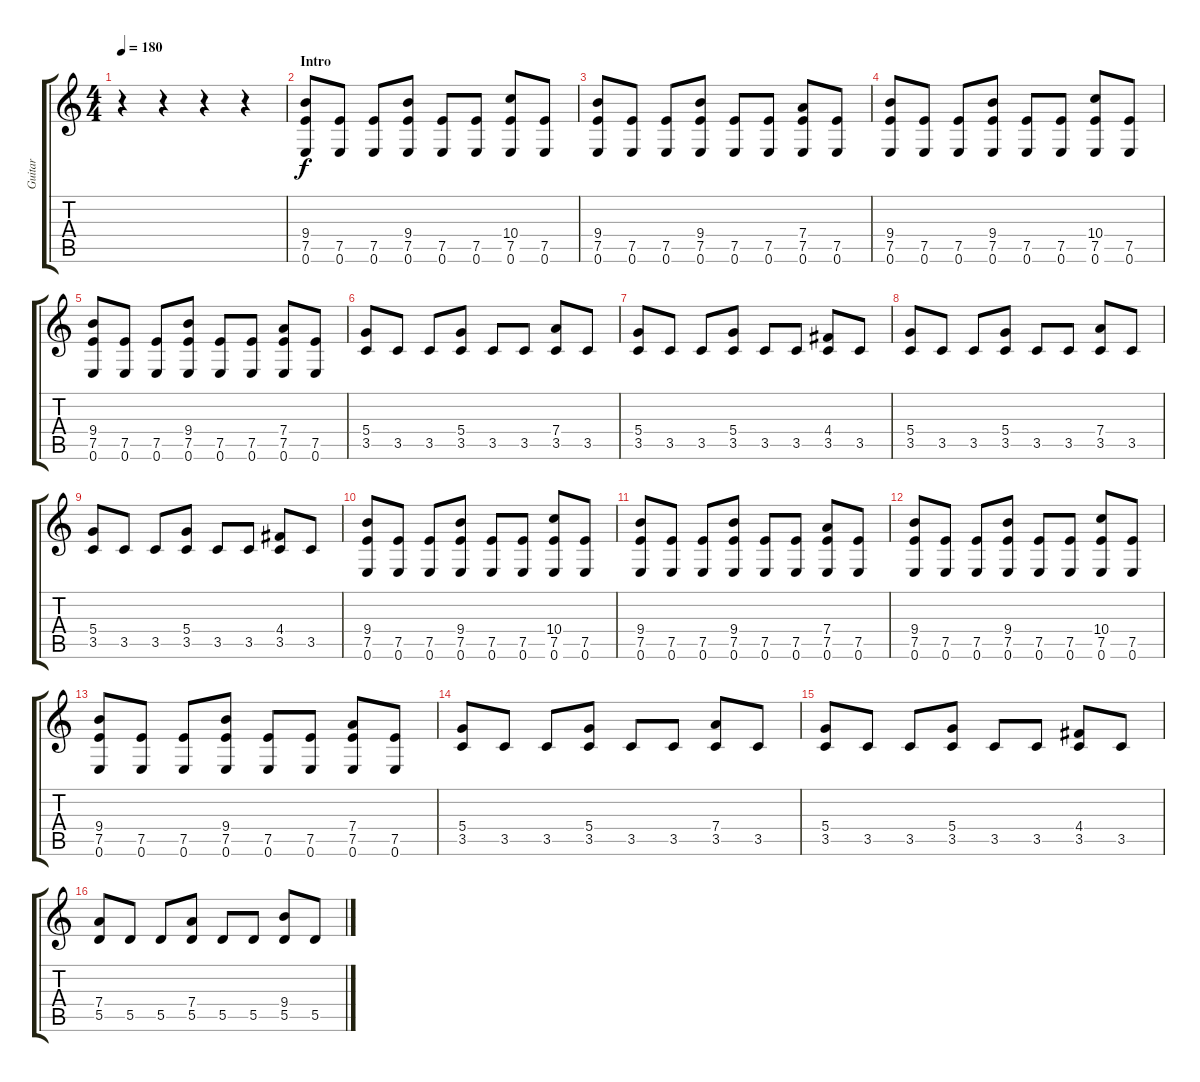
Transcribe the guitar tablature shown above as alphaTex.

\track ("Guitar" "Guitar") {instrument distortionguitar}
\staff {score tabs}
\tuning (E4 B3 G3 D3 A2 E2) {hide}
\ts (4 4)
\tempo 180
\clef g2
\ks c
r.4{dy f instrument distortionguitar} r.4 r.4 r.4 |
\section ("" "Intro")
(9.4 7.5 0.6).8 (7.5 0.6).8 (7.5 0.6).8 (9.4 7.5 0.6).8 (7.5 0.6).8 (7.5 0.6).8 (10.4 7.5 0.6).8 (7.5 0.6).8 |
(9.4 7.5 0.6).8 (7.5 0.6).8 (7.5 0.6).8 (9.4 7.5 0.6).8 (7.5 0.6).8 (7.5 0.6).8 (7.4 7.5 0.6).8 (7.5 0.6).8 |
(9.4 7.5 0.6).8 (7.5 0.6).8 (7.5 0.6).8 (9.4 7.5 0.6).8 (7.5 0.6).8 (7.5 0.6).8 (10.4 7.5 0.6).8 (7.5 0.6).8 |
(9.4 7.5 0.6).8 (7.5 0.6).8 (7.5 0.6).8 (9.4 7.5 0.6).8 (7.5 0.6).8 (7.5 0.6).8 (7.4 7.5 0.6).8 (7.5 0.6).8 |
(5.4 3.5).8 3.5.8 3.5.8 (5.4 3.5).8 3.5.8 3.5.8 (7.4 3.5).8 3.5.8 |
(5.4 3.5).8 3.5.8 3.5.8 (5.4 3.5).8 3.5.8 3.5.8 (4.4 3.5).8 3.5.8 |
(5.4 3.5).8 3.5.8 3.5.8 (5.4 3.5).8 3.5.8 3.5.8 (7.4 3.5).8 3.5.8 |
(5.4 3.5).8 3.5.8 3.5.8 (5.4 3.5).8 3.5.8 3.5.8 (4.4 3.5).8 3.5.8 |
(9.4 7.5 0.6).8 (7.5 0.6).8 (7.5 0.6).8 (9.4 7.5 0.6).8 (7.5 0.6).8 (7.5 0.6).8 (10.4 7.5 0.6).8 (7.5 0.6).8 |
(9.4 7.5 0.6).8 (7.5 0.6).8 (7.5 0.6).8 (9.4 7.5 0.6).8 (7.5 0.6).8 (7.5 0.6).8 (7.4 7.5 0.6).8 (7.5 0.6).8 |
(9.4 7.5 0.6).8 (7.5 0.6).8 (7.5 0.6).8 (9.4 7.5 0.6).8 (7.5 0.6).8 (7.5 0.6).8 (10.4 7.5 0.6).8 (7.5 0.6).8 |
(9.4 7.5 0.6).8 (7.5 0.6).8 (7.5 0.6).8 (9.4 7.5 0.6).8 (7.5 0.6).8 (7.5 0.6).8 (7.4 7.5 0.6).8 (7.5 0.6).8 |
(5.4 3.5).8 3.5.8 3.5.8 (5.4 3.5).8 3.5.8 3.5.8 (7.4 3.5).8 3.5.8 |
(5.4 3.5).8 3.5.8 3.5.8 (5.4 3.5).8 3.5.8 3.5.8 (4.4 3.5).8 3.5.8 |
(7.4 5.5).8 5.5.8 5.5.8 (7.4 5.5).8 5.5.8 5.5.8 (9.4 5.5).8 5.5.8
